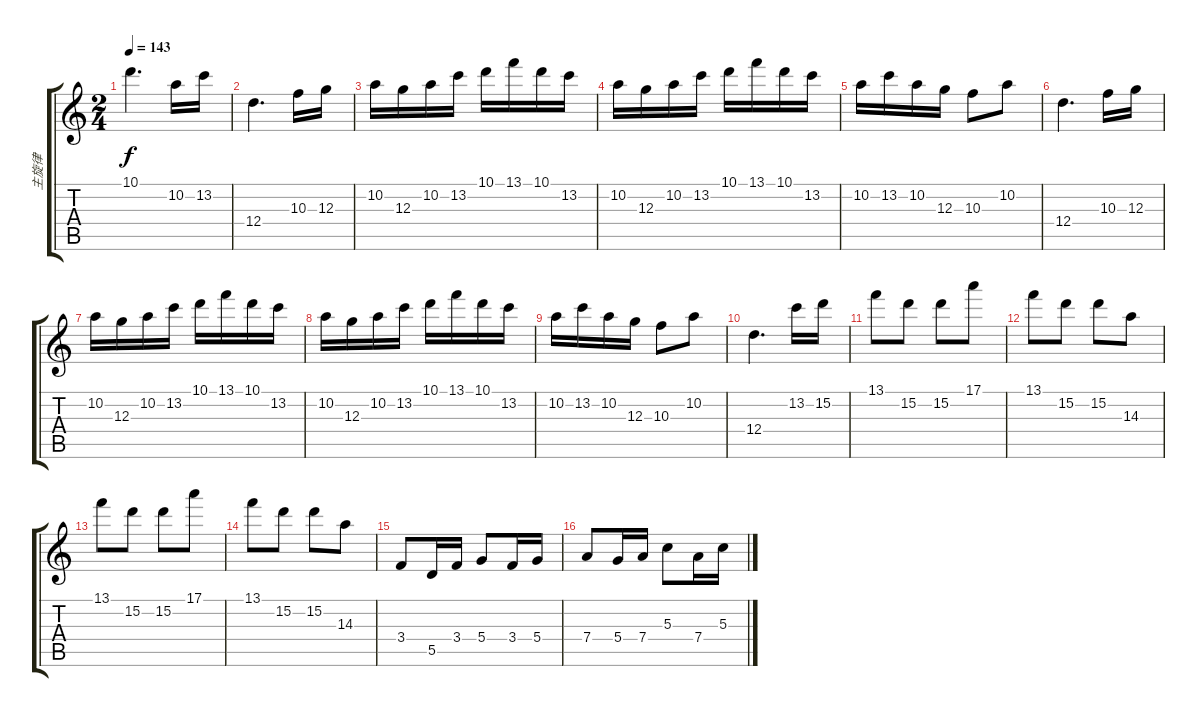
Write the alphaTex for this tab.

\track ("主旋律" "主旋律") {instrument overdrivenguitar}
\staff {score tabs}
\tuning (E4 B3 G3 D3 A2 E2) {hide}
\ts (2 4)
\tempo 143
\clef g2
\ks c
10.1.4{d dy f} 10.2.16 13.2.16 |
12.4.4{d} 10.3.16 12.3.16 |
10.2.16 12.3.16 10.2.16 13.2.16 10.1.16 13.1.16 10.1.16 13.2.16 |
10.2.16 12.3.16 10.2.16 13.2.16 10.1.16 13.1.16 10.1.16 13.2.16 |
10.2.16 13.2.16 10.2.16 12.3.16 10.3.8 10.2.8 |
12.4.4{d} 10.3.16 12.3.16 |
10.2.16 12.3.16 10.2.16 13.2.16 10.1.16 13.1.16 10.1.16 13.2.16 |
10.2.16 12.3.16 10.2.16 13.2.16 10.1.16 13.1.16 10.1.16 13.2.16 |
10.2.16 13.2.16 10.2.16 12.3.16 10.3.8 10.2.8 |
12.4.4{d} 13.2.16 15.2.16 |
13.1.8 15.2.8 15.2.8 17.1.8 |
13.1.8 15.2.8 15.2.8 14.3.8 |
13.1.8 15.2.8 15.2.8 17.1.8 |
13.1.8 15.2.8 15.2.8 14.3.8 |
3.4.8 5.5.16 3.4.16 5.4.8 3.4.16 5.4.16 |
7.4.8 5.4.16 7.4.16 5.3.8 7.4.16 5.3.16
